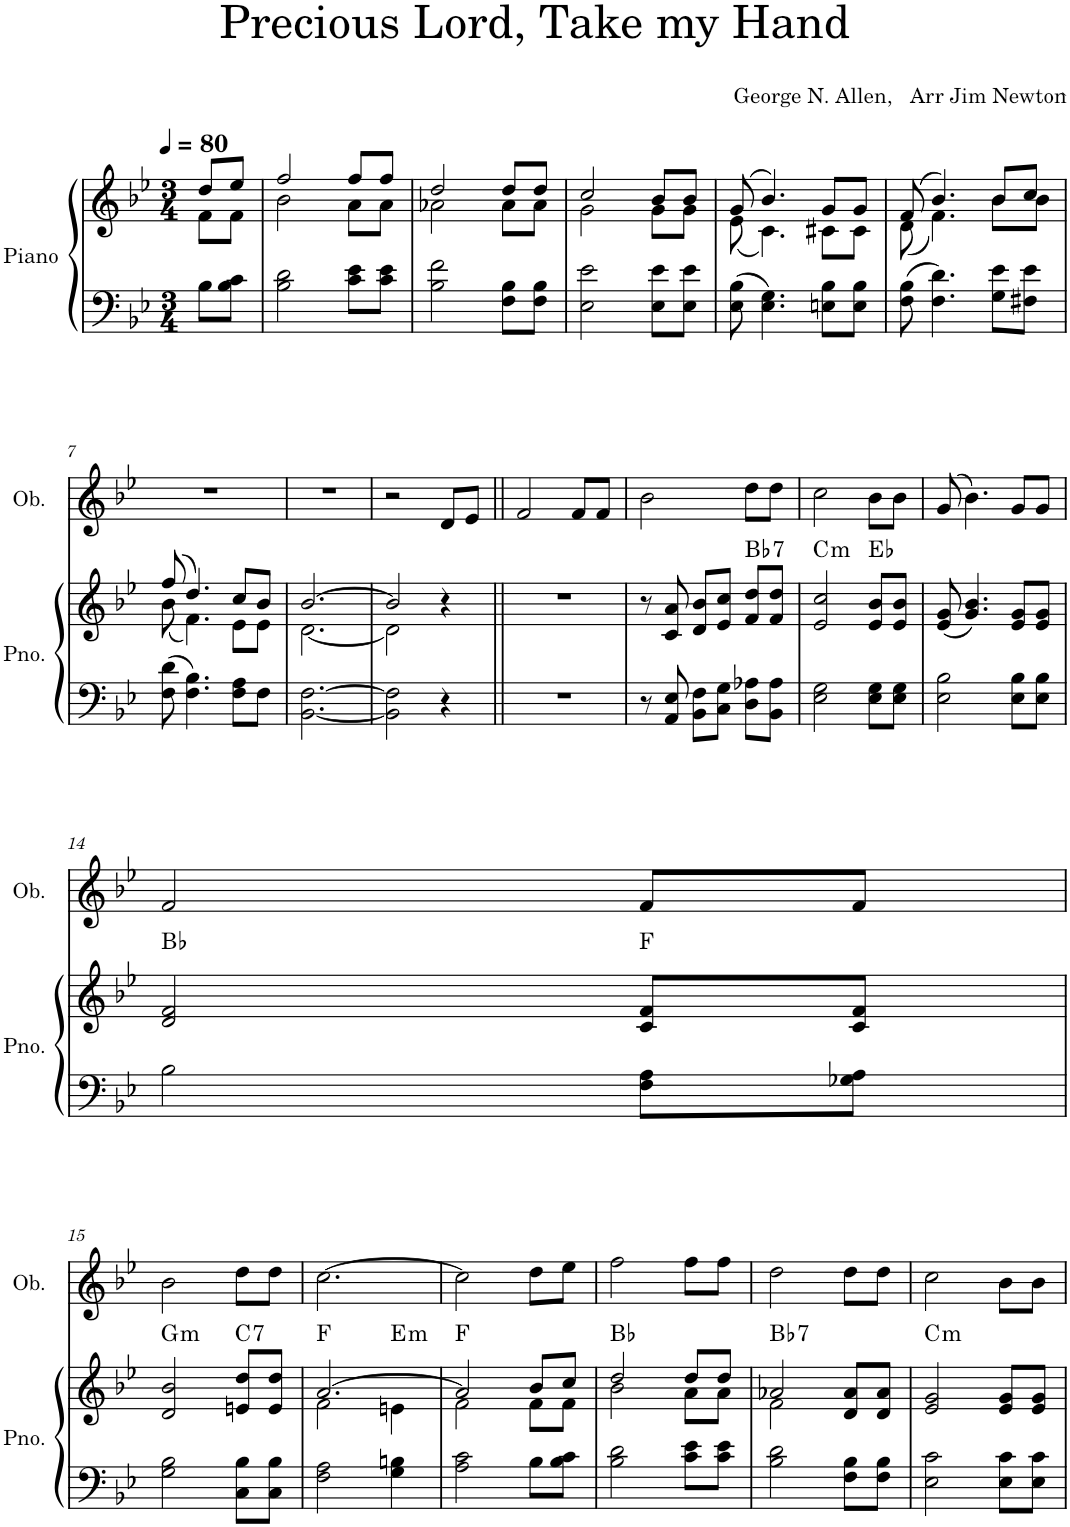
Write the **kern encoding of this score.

**kern	**kern	**harte	**kern
*part2	*part2	*part2	*part1
*staff3	*staff2	*	*staff1
*I"Piano	*	*	*I"Oboe
*I'Pno.	*	*	*I'Ob.
*clefF4	*clefG2	*	*clefG2
*k[b-e-]	*k[b-e-]	*	*k[b-e-]
*M3/4	*M3/4	*	*M3/4
*MM80	*MM80	*	*MM80
=1	=1	=1	=1
*	*^	*	*
8B-\L	8dd/L	8f\L	.	2.r
8B-\ 8c\J	8ee-/J	8f\J	.	.
2ryy	2ryy	2ryy	.	.
=2	=2	=2	=2	=2
2B-\ 2d\	2ff/	2b-\	.	2.r
8c\ 8e-\L	8ff/L	8a\L	.	.
8c\ 8e-\J	8ff/J	8a\J	.	.
=3	=3	=3	=3	=3
2B-\ 2f\	2dd/	2a-X\	.	2.r
8F\ 8B-\L	8dd/L	8a-\L	.	.
8F\ 8B-\J	8dd/J	8a-\J	.	.
=4	=4	=4	=4	=4
2E-\ 2e-\	2cc/	2g\	.	2.r
8E-\ 8e-\L	8b-/L	8g\L	.	.
8E-\ 8e-\J	8b-/J	8g\J	.	.
=5	=5	=5	=5	=5
8E-\ 8B-\	(8g/	(8e-\	.	2.r
4.E-\ 4.G\	4.b-/)	4.c\)	.	.
8En\ 8B-\L	8g/L	8c#X\L	.	.
8E\ 8B-\J	8g/J	8c#\J	.	.
=6	=6	=6	=6	=6
8F\ 8B-\	(8f/	(8d\	.	2.r
4.F\ 4.d\	4.b-/)	4.f\)	.	.
8G\ 8e-\L	8b-/L	8b-\L	.	.
8F#X\ 8e-\J	8cc/J	8b-\J	.	.
!!LO:LB:g=z
=7	=7	=7	=7	=7
8F\ 8d\	(8ff/	(8b-\	.	2.r
4.F\ 4.B-\	4.dd/)	4.f\)	.	.
8F\ 8A\L	8cc/L	8e-\L	.	.
8F\J	8b-/J	8e-\J	.	.
=8	=8	=8	=8	=8
[2.BB-\ [2.F\	[2.b-/	[2.d\	.	2.r
=9	=9	=9	=9	=9
2BB-\] 2F\]	2b-/]	2d\]	.	2r
4r	4r	4ryy	.	8d/L
.	.	.	.	8e-/J
*	*v	*v	*	*
=10||	=10||	=10||	=10||
2.r	2.r	.	2f/
.	.	.	8f/L
.	.	.	8f/J
=11	=11	=11	=11
8r	8r	.	2b-\
8AA/ 8E-/	8c/ 8a/	.	.
8BB-\ 8F\L	8d/ 8b-/L	.	.
8C\ 8G\J	8e-/ 8cc/J	.	.
!	!	!LO:H:kt=7	!
8D\ 8A-X\L	8f/ 8dd/L	Bb:7	8dd\L
8BB-\ 8A-\J	8f/ 8dd/J	.	8dd\J
=12	=12	=12	=12
!	!	!LO:H:kt=m	!
2E-\ 2G\	2e-/ 2cc/	C:min	2cc\
8E-\ 8G\L	8e-/ 8b-/L	Eb:maj	8b-\L
8E-\ 8G\J	8e-/ 8b-/J	.	8b-\J
=13	=13	=13	=13
2E-\ 2B-\	(8e-/ 8g/	.	(8g/
.	4.g/ 4.b-/)	.	4.b-\)
8E-\ 8B-\L	8e-/ 8g/L	.	8g/L
8E-\ 8B-\J	8e-/ 8g/J	.	8g/J
!!LO:LB:g=z
=14	=14	=14	=14
2B-\	2d/ 2f/	Bb:maj	2f/
8F\ 8A\L	8c/ 8f/L	F:maj	8f/L
8G-X\ 8A\J	8c/ 8f/J	.	8f/J
!!LO:LB:g=z
=15	=15	=15	=15
!	!	!LO:H:kt=m	!
2G\ 2B-\	2d/ 2b-/	G:min	2b-\
!	!	!LO:H:kt=7	!
8C\ 8B-\L	8en/ 8dd/L	C:7	8dd\L
8C\ 8B-\J	8e/ 8dd/J	.	8dd\J
=16	=16	=16	=16
*	*^	*	*
2F\ 2A\	[2.a/	2f\	F:maj	[2.cc\
!	!	!	!LO:H:kt=m	!
4G\ 4Bn\	.	4en\	E:min	.
=17	=17	=17	=17	=17
2A\ 2c\	2a/]	2f\	F:maj	2cc\]
8B-\L	8b-/L	8f\L	.	8dd\L
8B-\ 8c\J	8cc/J	8f\J	.	8ee-\J
=18	=18	=18	=18	=18
2B-\ 2d\	2dd/	2b-\	Bb:maj	2ff\
8c\ 8e-\L	8dd/L	8a\L	.	8ff\L
8c\ 8e-\J	8dd/J	8a\J	.	8ff\J
=19	=19	=19	=19	=19
!	!	!	!LO:H:kt=7	!
2B-\ 2d\	2a-X/	2f\	Bb:7	2dd\
8F\ 8B-\L	8d/ 8a-/L	4ryy	.	8dd\L
8F\ 8B-\J	8d/ 8a-/J	.	.	8dd\J
*	*v	*v	*	*
=20	=20	=20	=20
!	!	!LO:H:kt=m	!
2E-\ 2c\	2e-/ 2g/	C:min	2cc\
8E-\ 8c\L	8e-/ 8g/L	.	8b-\L
8E-\ 8c\J	8e-/ 8g/J	.	8b-\J
=	=	=	=
*-	*-	*-	*-
